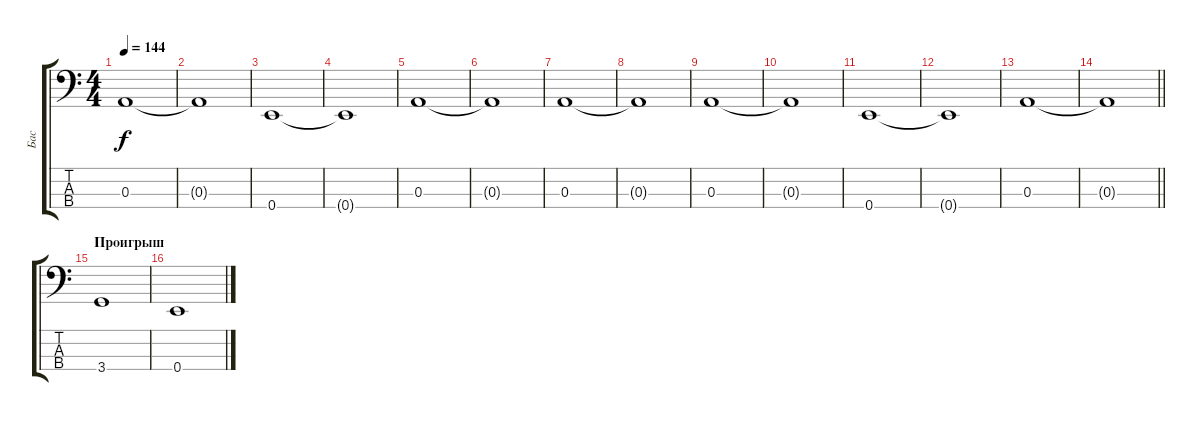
\track ("Бас" "Бас") {instrument electricbassfinger}
\staff {score tabs}
\tuning (G2 D2 A1 E1) {hide}
\ts (4 4)
\tempo 144
\clef f4
\ks c
0.3.1{dy f} |
0.3{t}.1 |
0.4.1 |
0.4{t}.1 |
0.3.1 |
0.3{t}.1 |
0.3.1 |
0.3{t}.1 |
0.3.1 |
0.3{t}.1 |
0.4.1 |
0.4{t}.1 |
0.3.1 |
\barLineRight lightlight
0.3{t}.1 |
\section ("" "Проигрыш")
3.4.1 |
0.4.1
